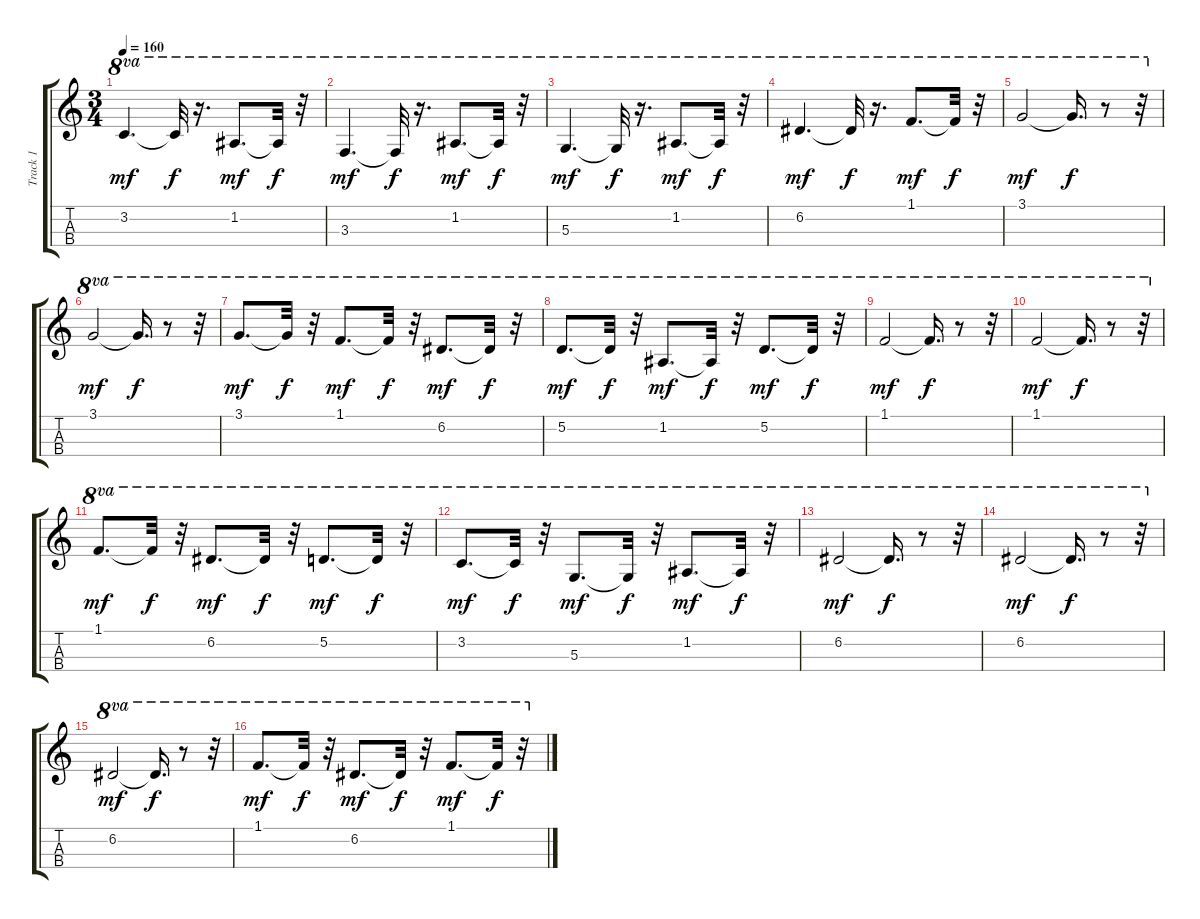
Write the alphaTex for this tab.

\track ("Track 1" "Track 1") {instrument violin}
\staff {score tabs}
\tuning (E5 A4 D4 G3) {hide}
\ts (3 4)
\tempo 160
\clef g2
\ks c
3.2.4{d ot 8va dy mf} 3.2{t}.32{ot 8va dy f} r.16{d ot 8va} 1.2.8{d ot 8va dy mf} 1.2{t}.32{ot 8va dy f} r.32{ot 8va} |
3.3.4{d ot 8va dy mf} 3.3{t}.32{ot 8va dy f} r.16{d ot 8va} 1.2.8{d ot 8va dy mf} 1.2{t}.32{ot 8va dy f} r.32{ot 8va} |
5.3.4{d ot 8va dy mf} 5.3{t}.32{ot 8va dy f} r.16{d ot 8va} 1.2.8{d ot 8va dy mf} 1.2{t}.32{ot 8va dy f} r.32{ot 8va} |
6.2.4{d ot 8va dy mf} 6.2{t}.32{ot 8va dy f} r.16{d ot 8va} 1.1.8{d ot 8va dy mf} 1.1{t}.32{ot 8va dy f} r.32{ot 8va} |
3.1.2{ot 8va dy mf} 3.1{t}.16{d ot 8va dy f} r.8{ot 8va} r.32{ot 8va} |
3.1.2{ot 8va dy mf} 3.1{t}.16{d ot 8va dy f} r.8{ot 8va} r.32{ot 8va} |
3.1.8{d ot 8va dy mf} 3.1{t}.32{ot 8va dy f} r.32{ot 8va} 1.1.8{d ot 8va dy mf} 1.1{t}.32{ot 8va dy f} r.32{ot 8va} 6.2.8{d ot 8va dy mf} 6.2{t}.32{ot 8va dy f} r.32{ot 8va} |
5.2.8{d ot 8va dy mf} 5.2{t}.32{ot 8va dy f} r.32{ot 8va} 1.2.8{d ot 8va dy mf} 1.2{t}.32{ot 8va dy f} r.32{ot 8va} 5.2.8{d ot 8va dy mf} 5.2{t}.32{ot 8va dy f} r.32{ot 8va} |
1.1.2{ot 8va dy mf} 1.1{t}.16{d ot 8va dy f} r.8{ot 8va} r.32{ot 8va} |
1.1.2{ot 8va dy mf} 1.1{t}.16{d ot 8va dy f} r.8{ot 8va} r.32{ot 8va} |
1.1.8{d ot 8va dy mf} 1.1{t}.32{ot 8va dy f} r.32{ot 8va} 6.2.8{d ot 8va dy mf} 6.2{t}.32{ot 8va dy f} r.32{ot 8va} 5.2.8{d ot 8va dy mf} 5.2{t}.32{ot 8va dy f} r.32{ot 8va} |
3.2.8{d ot 8va dy mf} 3.2{t}.32{ot 8va dy f} r.32{ot 8va} 5.3.8{d ot 8va dy mf} 5.3{t}.32{ot 8va dy f} r.32{ot 8va} 1.2.8{d ot 8va dy mf} 1.2{t}.32{ot 8va dy f} r.32{ot 8va} |
6.2.2{ot 8va dy mf} 6.2{t}.16{d ot 8va dy f} r.8{ot 8va} r.32{ot 8va} |
6.2.2{ot 8va dy mf} 6.2{t}.16{d ot 8va dy f} r.8{ot 8va} r.32{ot 8va} |
6.2.2{ot 8va dy mf} 6.2{t}.16{d ot 8va dy f} r.8{ot 8va} r.32{ot 8va} |
1.1.8{d ot 8va dy mf} 1.1{t}.32{ot 8va dy f} r.32{ot 8va} 6.2.8{d ot 8va dy mf} 6.2{t}.32{ot 8va dy f} r.32{ot 8va} 1.1.8{d ot 8va dy mf} 1.1{t}.32{ot 8va dy f} r.32{ot 8va}
